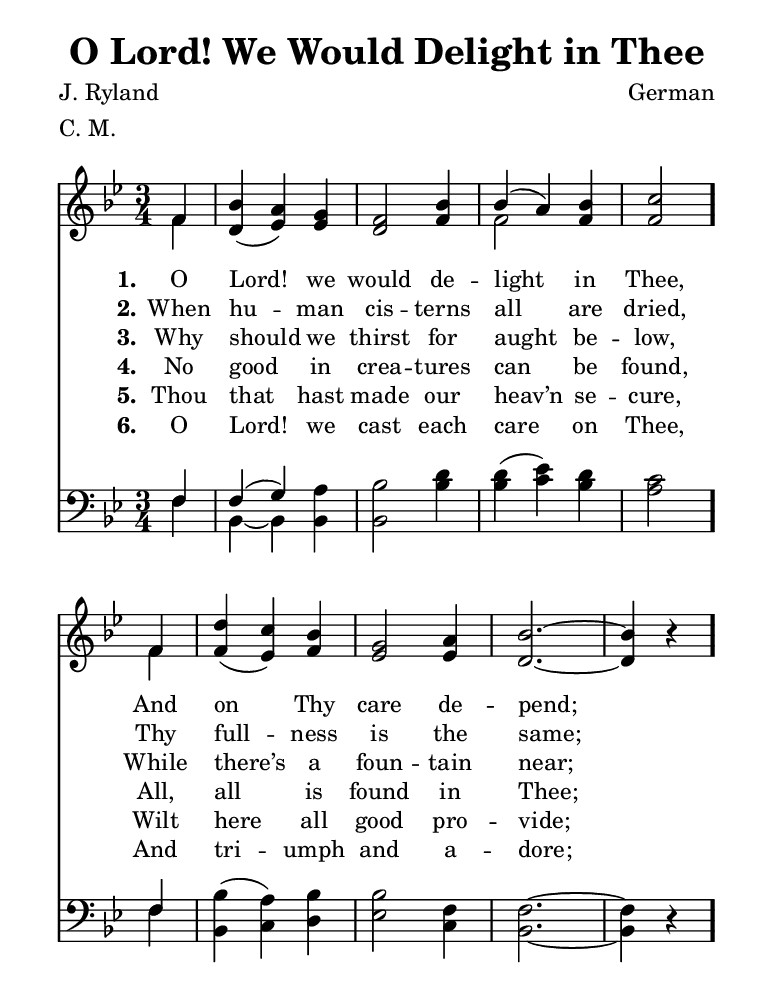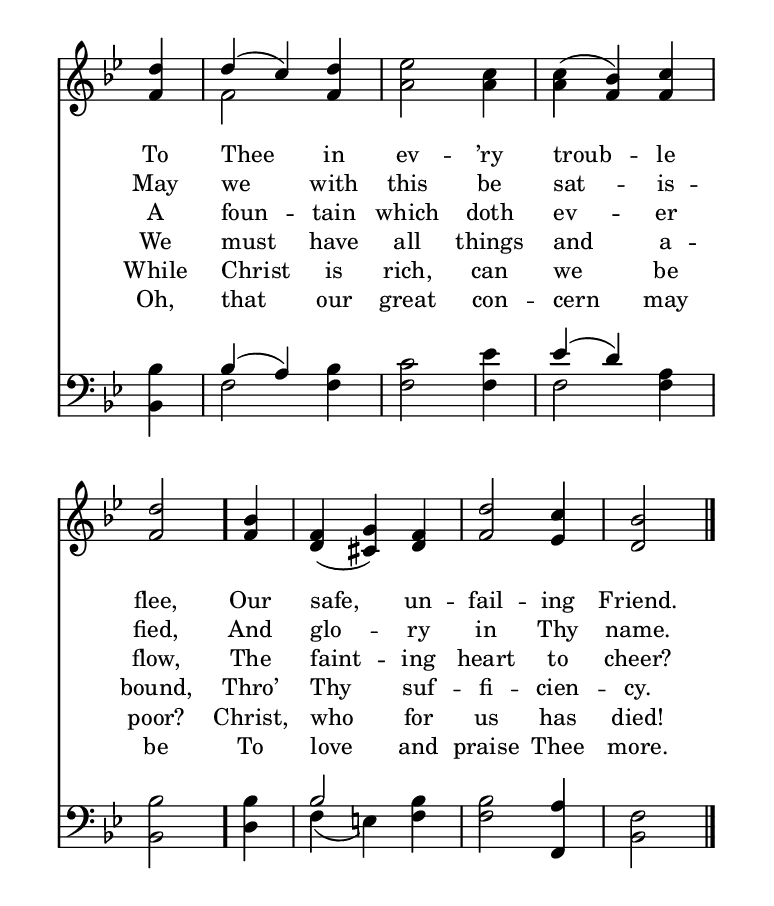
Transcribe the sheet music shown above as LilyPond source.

\include "common/global.ily"
\paper {
  \include "common/paper.ily"
  ragged-bottom = ##t
}

\header{
  hymnnumber = "250"
  title = "O Lord! We Would Delight in Thee"
  tunename = "Merton"
  meter = "C. M."
  poet = "J. Ryland"
  composer = "German"
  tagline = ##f
}

global = {
  \include "common/overrides.ily"
  \override Staff.TimeSignature.style = #'numbered
  \time 3/4
  \override Score.MetronomeMark.transparent = ##t % hide all fermata changes too
  \tempo 4=90
  \key bes \major
  \partial 4
  \autoBeamOff
}

notesSoprano = {
\global
\relative c' {

  f4 | bes( a) g | f2 bes4 | bes( a) bes | c2
  f,4 | d'( c) bes | g2 a4 | bes2. ~ | bes4 r4
  d4 | d( c) d | ees2 c4 | c( bes) c | d2
  bes4 | f( g) f | d'2 c4 | bes2

  \bar "|."

}
}

notesAlto = {
\global
\relative e' {

  f4 | d( ees) ees | d2 f4 | f2 f4 | f2
  f4 | f( ees) f | ees2 ees4 | d2. ~ | d4 r4
  f4 | f2 f4 | a2 a4 | a( f) f | f2
  f4 | d( cis) d | f2 ees4 | d2

}
}

notesTenor = {
\global
\relative a {

  f4 | f( g) a | bes2 d4 | d( ees) d | c2
  f,4 | bes( a) bes | bes2 f4 | f2. ~ | f4 r4
  bes4 | bes( a) bes | c2 ees4 | ees( d) a | bes2
  bes4 | bes2 bes4 | bes2 a4 | f2

}
}

notesBass = {
\global
\relative f {

  f4 | bes, ~ bes bes | bes2 bes'4 | bes( c) bes | a2
  f4 | bes,( c) d | ees2 c4 | bes2. ~ | bes4 r4
  bes4 | f'2 f4 | f2 f4 | f2 f4 | bes,2
  d4 | f( e) f | f2 f,4 | bes2

}
}

wordsA = \lyricmode {
\set stanza = "1."

O Lord! we would de -- light in Thee, \bar "."
And on Thy care de -- pend; \bar "."
To Thee in ev -- ’ry troub -- le flee, \bar "."
Our safe, un -- fail -- ing Friend. \bar "."

}

wordsB = \lyricmode {
\set stanza = "2."

When hu -- man cis -- terns all are dried,
Thy full -- ness is the same;
May we with this be sat -- is -- fied,
And glo -- ry in Thy name.

}

wordsC = \lyricmode {
\set stanza = "3."

Why should we thirst for aught be -- low,
While there’s a foun -- tain near;
A foun -- tain which doth ev -- er flow,
The faint -- ing heart to cheer?

}

wordsD = \lyricmode {
\set stanza = "4."

No good in crea -- tures can be found,
All, all is found in Thee;
We must have all things and a -- bound,
Thro’ Thy suf -- fi -- cien -- cy.

}

wordsE = \lyricmode {
\set stanza = "5."

Thou that hast made our heav’n se -- cure,
Wilt here all good pro -- vide;
While Christ is rich, can we be poor?
Christ, who for us has died!

}

wordsF = \lyricmode {
\set stanza = "6."

O Lord! we cast each care on Thee,
And tri -- umph and a -- dore;
Oh, that our great con -- cern may be
To love and praise Thee more.

}

\score {
  \context ChoirStaff <<
    \context Staff = upper <<
      \set Staff.autoBeaming = ##f
      \set ChoirStaff.systemStartDelimiter = #'SystemStartBar
      \set ChoirStaff.printPartCombineTexts = ##f
      \partcombine #'(2 . 9) \notesSoprano \notesAlto
      \context NullVoice = sopranos { \voiceOne << \notesSoprano >> }
      \context NullVoice = altos { \voiceTwo << \notesAlto >> }
      \context Lyrics = one   \lyricsto sopranos \wordsA
      \context Lyrics = two   \lyricsto sopranos \wordsB
      \context Lyrics = three \lyricsto sopranos \wordsC
      \context Lyrics = four  \lyricsto sopranos \wordsD
      \context Lyrics = five  \lyricsto sopranos \wordsE
      \context Lyrics = six   \lyricsto sopranos \wordsF
    >>
    \context Staff = men <<
      \set Staff.autoBeaming = ##f
      \clef bass
      \set ChoirStaff.printPartCombineTexts = ##f
      \partcombine #'(2 . 9) \notesTenor \notesBass
      \context NullVoice = tenors { \voiceOne << \notesTenor >> }
      \context NullVoice = basses { \voiceTwo << \notesBass >> }
    >>
  >>
  \layout {
    \include "common/layout.ily"
  }
  \midi{
    \include "common/midi.ily"
  }
}

\version "2.19.49"  % necessary for upgrading to future LilyPond versions.

% vi:set et ts=2 sw=2 ai nocindent syntax=lilypond:
